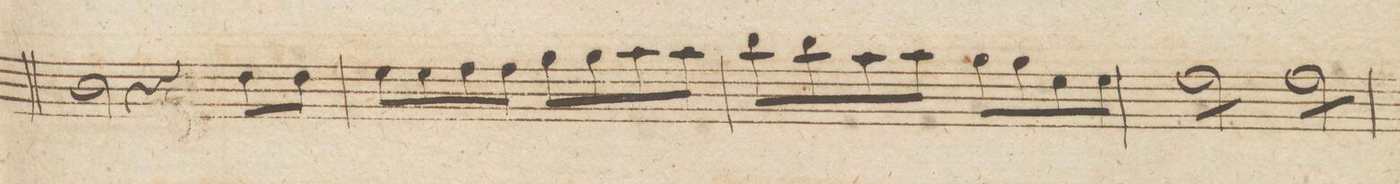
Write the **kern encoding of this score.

**kern	**dynam
*I"Viole.	*
*clefC3	*
*k[]	*
*met(c|)	*
*M2/2	*
2c\)	.
4r	.
*Xtremolo	*
8e\L	.
8e\J	.
=216	=216
8f\L	.
8f\	.
8g\	.
8g\J	.
8a\L	.
8a\	.
8b\	.
8b\J	.
=217	=217
8cc\L	.
8cc\	.
8b\	.
8b\J	.
8a\L	.
8a\	.
8f\	.
8f\J	.
=218	=218
*tremolo	*
8g\L	.
8g\	.
8g\	.
8g\J	.
8g\L	.
8g\	.
8g\	.
8g\J	.
=219	=219
*-	*-
